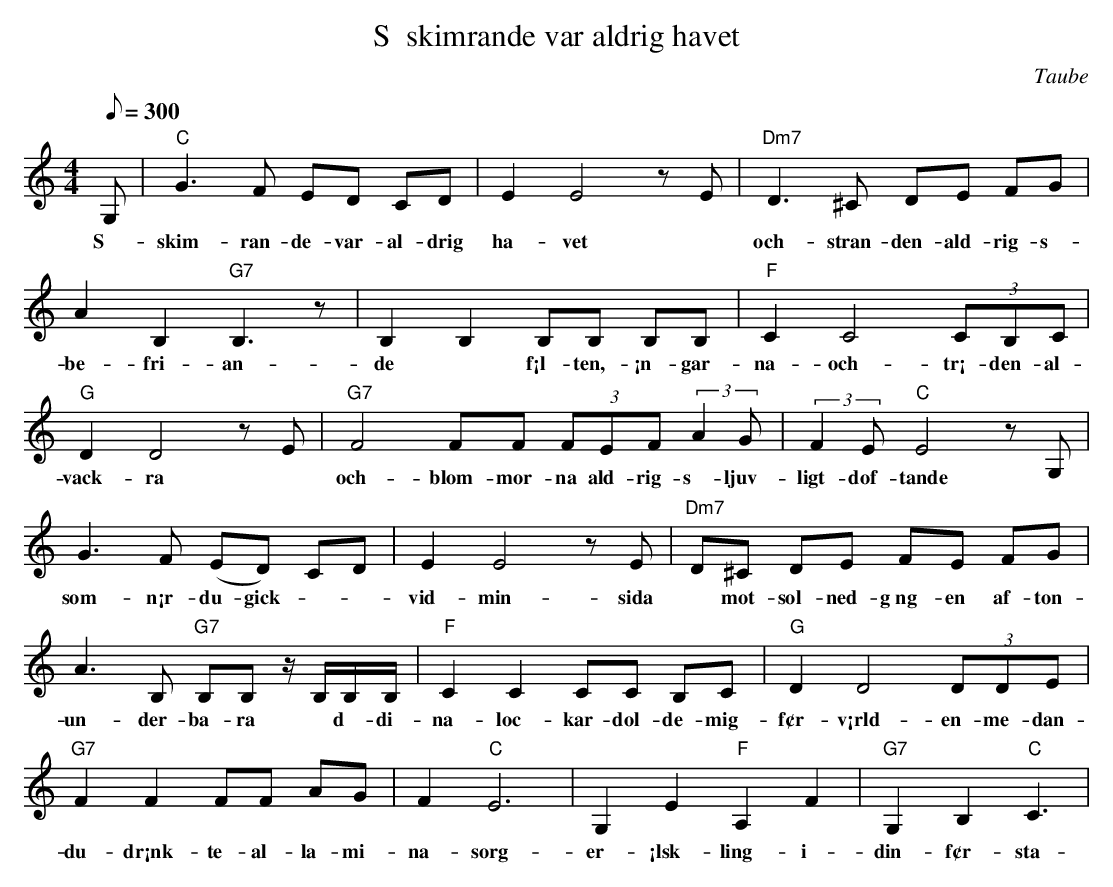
X:1
T:S  skimrande var aldrig havet
C:Taube
M:4/4
L:1/8
Q:300
K:C
   G,|"C" G3 F ED CD|E2 E4 z E|"Dm7" D3 ^C DE FG|A2 B,2 "G7" B,3 z|B,2 B,2 B,B, B,B,|"F" C2 C4 (3 CB,C|
w: S -skim-ran-de-var-al-drig ha-vet*och-stran-den-ald-rig-s -be-fri-an-de*f¡l-ten,-¡n-gar-na-och-tr¡-den-al-drig-s
"G" D2 D4 z E|"G7" F4 FF (3FEF (3:1:2 A2 G|(3:1:2 F2E "C" E4 z G,|G3 F (ED) CD|E2 E4 z E|"Dm7" D^C DE FE FG|
w:  vack-ra*och-blom-mor-na ald-rig-s -ljuv-ligt-dof-tande*som-n¡r-du-gick*-vid-min-sida*mot-sol-ned-g ng-en af-ton-en-den-
A3 B, "G7" B,B, z/2 B,/2B,/2B,/2|"F" C2 C2 CC B,C|"G" D2 D4 (3 DDE|"G7" F2 F2 FF AG|F2 "C" E6|G,2 E2 "F" A,2 F2|"G7" G,2 B,2 "C" C3|
w:un-der-ba-ra*d -di-na-loc-kar-dol-de-mig-f¢r-v¡rld-en-me-dan-du-dr¡nk-te-al-la-mi-na-sorg-er-¡lsk-ling-i-din-f¢r-sta-kyss
